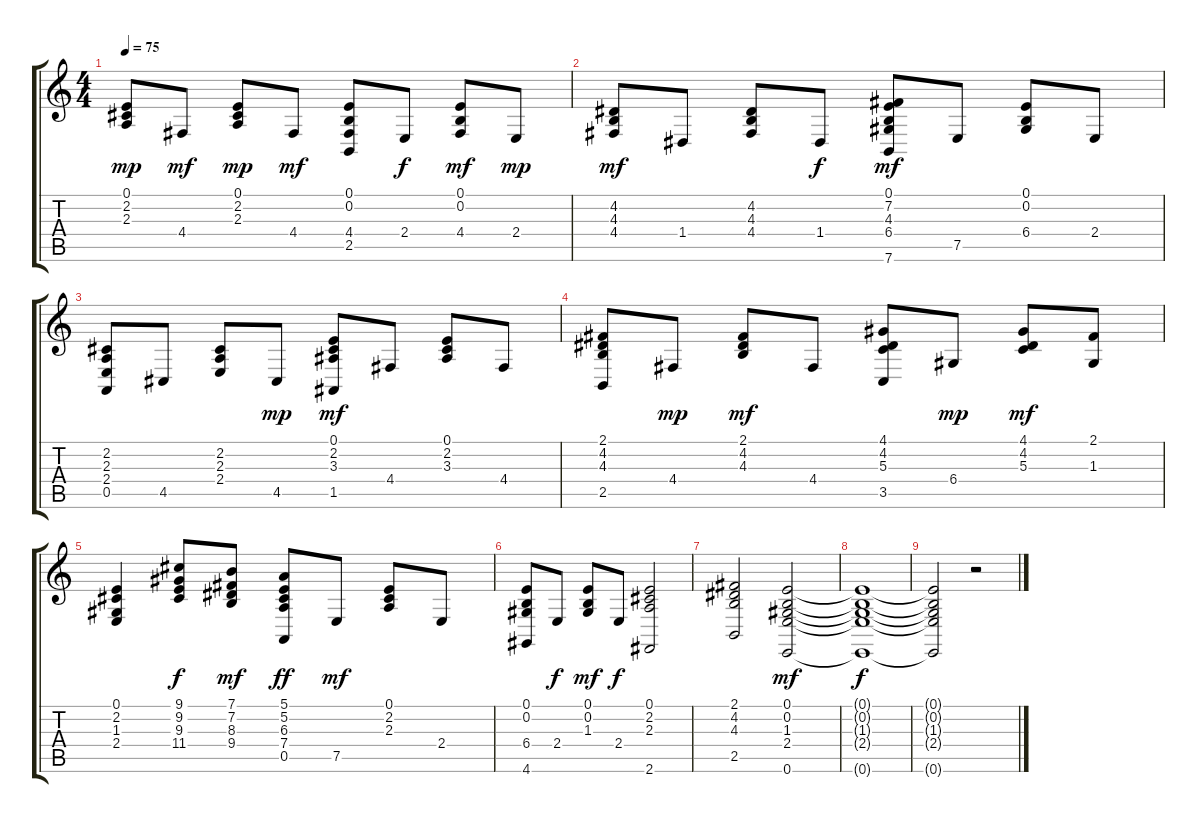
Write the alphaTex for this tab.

\track "" {instrument electricgrandpiano}
\staff {score tabs}
\tuning (E4 B3 G3 D3 A2 E2) {hide}
\ts (4 4)
\tempo 75
\clef g2
\ks c
(0.1 2.2 2.3).8{dy mp} 4.4.8{dy mf} (0.1 2.2 2.3).8{dy mp} 4.4.8{dy mf} (0.1 0.2 4.4 2.5).8 2.4.8{dy f} (0.1 0.2 4.4).8{dy mf} 2.4.8{dy mp} |
(4.2 4.3 4.4).8{dy mf} 1.4.8 (4.2 4.3 4.4).8 1.4.8{dy f} (0.1 7.2 4.3 6.4 7.6).8{dy mf} 7.5.8 (0.1 0.2 6.4).8 2.4.8 |
(2.2 2.3 2.4 0.5).8 4.5.8 (2.2 2.3 2.4).8 4.5.8{dy mp} (0.1 2.2 3.3 1.5).8{dy mf} 4.4.8 (0.1 2.2 3.3).8 4.4.8 |
(2.1 4.2 4.3 2.5).8 4.4.8{dy mp} (2.1 4.2 4.3).8{dy mf} 4.4.8 (4.1 4.2 5.3 3.5).8 6.4.8{dy mp} (4.1 4.2 5.3).8{dy mf} (2.1 1.3).8 |
(0.1 2.2 1.3 2.4).4 (9.1 9.2 9.3 11.4).8{dy f} (7.1 7.2 8.3 9.4).8{dy mf} (5.1 5.2 6.3 7.4 0.5).8{dy ff} 7.5.8{dy mf} (0.1 2.2 2.3).8 2.4.8 |
(0.1 0.2 6.4 4.6).8 2.4.8{dy f} (0.1 0.2 1.3).8{dy mf} 2.4.8{dy f} (0.1 2.2 2.3 2.6).2 |
(2.1 4.2 4.3 2.5).2 (0.1 0.2 1.3 2.4 0.6).2{dy mf} |
(0.1{t} 0.2{t} 1.3{t} 2.4{t} 0.6{t}).1{dy f} |
(0.1{t} 0.2{t} 1.3{t} 2.4{t} 0.6{t}).2 r.2
